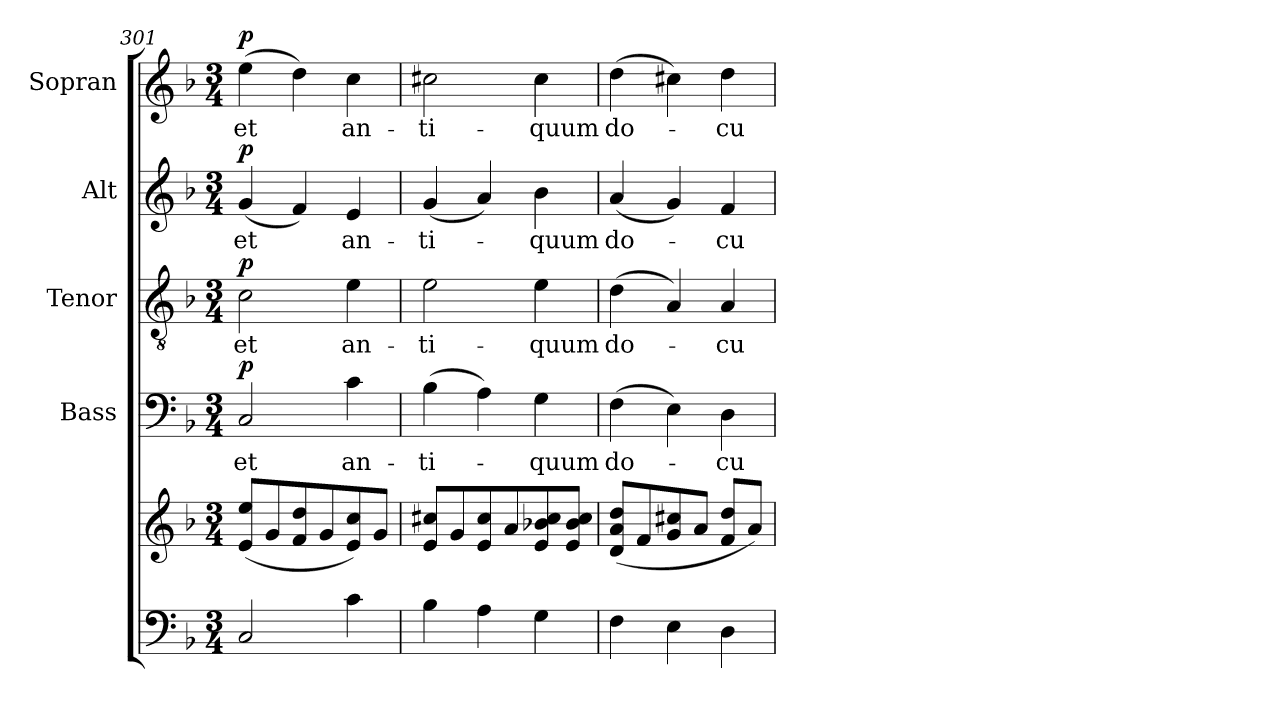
**kern	**kern	**kern	**text	**dynam	**kern	**text	**dynam	**kern	**text	**dynam	**kern	**text	**dynam
*part5	*part5	*part4	*part4	*part4	*part3	*part3	*part3	*part2	*part2	*part2	*part1	*part1	*part1
*staff6	*staff5	*staff4	*staff4	*staff4	*staff3	*staff3	*staff3	*staff2	*staff2	*staff2	*staff1	*staff1	*staff1
*	*	*I"Bass	*	*	*I"Tenor	*	*	*I"Alt	*	*	*I"Sopran	*	*
*	*	*I'B.	*	*	*I'T.	*	*	*I'A.	*	*	*I'S.	*	*
*clefF4	*clefG2	*clefF4	*	*	*clefGv2	*	*	*clefG2	*	*	*clefG2	*	*
*k[b-]	*k[b-]	*k[b-]	*	*	*k[b-]	*	*	*k[b-]	*	*	*k[b-]	*	*
*F:	*F:	*F:	*	*	*F:	*	*	*F:	*	*	*F:	*	*
*M3/4	*M3/4	*M3/4	*	*	*M3/4	*	*	*M3/4	*	*	*M3/4	*	*
=301	=301	=301	=301	=301	=301	=301	=301	=301	=301	=301	=301	=301	=301
!	!	!	!LO:LY:b	!LO:DY:a	!	!LO:LY:b	!LO:DY:a	!	!LO:LY:b	!LO:DY:a	!	!LO:LY:b	!LO:DY:a
2C/	(<8e/ 8ee/L	2C/	et	p	2c\	et	p	(<4g/	et	p	(>4ee\	et	p
.	8g/	.	.	.	.	.	.	.	.	.	.	.	.
.	8f/ 8dd/	.	.	.	.	.	.	4f/)	.	.	4dd\)	.	.
.	8g/	.	.	.	.	.	.	.	.	.	.	.	.
!	!	!	!LO:LY:b	!	!	!LO:LY:b	!	!	!LO:LY:b	!	!	!LO:LY:b	!
4c\	8e/ 8cc/)	4c\	an-	.	4e\	an-	.	4e/	an-	.	4cc\	an-	.
.	8g/J	.	.	.	.	.	.	.	.	.	.	.	.
=302	=302	=302	=302	=302	=302	=302	=302	=302	=302	=302	=302	=302	=302
!	!	!	!LO:LY:b	!	!	!LO:LY:b	!	!	!LO:LY:b	!	!	!LO:LY:b	!
4B-\	8e/ 8cc#X/L	(>4B-\	-ti-	.	2e\	-ti-	.	(<4g/	-ti-	.	2cc#X\	-ti-	.
.	8g/	.	.	.	.	.	.	.	.	.	.	.	.
4A\	8e/ 8cc#/	4A\)	.	.	.	.	.	4a/)	.	.	.	.	.
.	8a/	.	.	.	.	.	.	.	.	.	.	.	.
!	!	!	!LO:LY:b	!	!	!LO:LY:b	!	!	!LO:LY:b	!	!	!LO:LY:b	!
4G\	8e/ 8b-X/ 8cc#/	4G\	-quum	.	4e\	-quum	.	4b-\	-quum	.	4cc#\	-quum	.
.	8e/ 8b-/ 8cc#/J	.	.	.	.	.	.	.	.	.	.	.	.
!!LO:LB:g=z
=303	=303	=303	=303	=303	=303	=303	=303	=303	=303	=303	=303	=303	=303
!	!	!	!LO:LY:b	!	!	!LO:LY:b	!	!	!LO:LY:b	!	!	!LO:LY:b	!
4F\	(<8d/ 8a/ 8dd/L	(>4F\	do-	.	(>4d\	do-	.	(<4a/	do-	.	(>4dd\	do-	.
.	8f/	.	.	.	.	.	.	.	.	.	.	.	.
4E\	8g/ 8cc#X/	4E\)	.	.	4A/)	.	.	4g/)	.	.	4cc#X\)	.	.
.	8a/J	.	.	.	.	.	.	.	.	.	.	.	.
!	!	!	!LO:LY:b	!	!	!LO:LY:b	!	!	!LO:LY:b	!	!	!LO:LY:b	!
4D\	8f/ 8dd/L	4D\	-cu-	.	4A/	-cu-	.	4f/	-cu-	.	4dd\	-cu-	.
.	8a/J)	.	.	.	.	.	.	.	.	.	.	.	.
=	=	=	=	=	=	=	=	=	=	=	=	=	=
*-	*-	*-	*-	*-	*-	*-	*-	*-	*-	*-	*-	*-	*-
